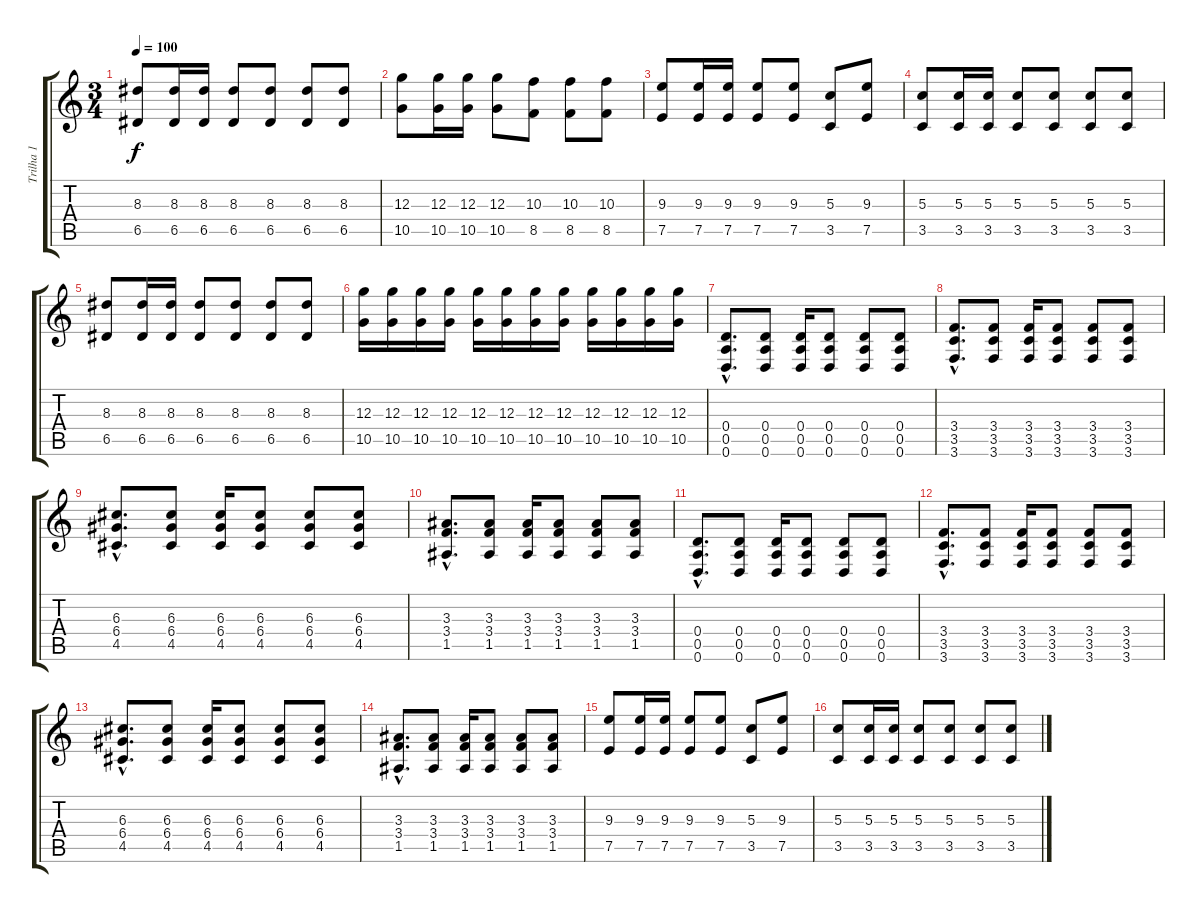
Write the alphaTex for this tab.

\track ("Trilha 1" "Trilha 1") {instrument distortionguitar}
\staff {score tabs}
\tuning (E4 B3 G3 D3 A2 D2) {hide}
\ts (3 4)
\tempo 100
\clef g2
\ks c
(8.3 6.5).8{dy f} (8.3 6.5).16 (8.3 6.5).16 (8.3 6.5).8 (8.3 6.5).8 (8.3 6.5).8 (8.3 6.5).8 |
(12.3 10.5).8 (12.3 10.5).16 (12.3 10.5).16 (12.3 10.5).8 (10.3 8.5).8 (10.3 8.5).8 (10.3 8.5).8 |
(9.3 7.5).8 (9.3 7.5).16 (9.3 7.5).16 (9.3 7.5).8 (9.3 7.5).8 (5.3 3.5).8 (9.3 7.5).8 |
(5.3 3.5).8 (5.3 3.5).16 (5.3 3.5).16 (5.3 3.5).8 (5.3 3.5).8 (5.3 3.5).8 (5.3 3.5).8 |
(8.3 6.5).8 (8.3 6.5).16 (8.3 6.5).16 (8.3 6.5).8 (8.3 6.5).8 (8.3 6.5).8 (8.3 6.5).8 |
(12.3 10.5).16 (12.3 10.5).16 (12.3 10.5).16 (12.3 10.5).16 (12.3 10.5).16 (12.3 10.5).16 (12.3 10.5).16 (12.3 10.5).16 (12.3 10.5).16 (12.3 10.5).16 (12.3 10.5).16 (12.3 10.5).16 |
(0.4{hac} 0.5{hac} 0.6{hac}).8{d} (0.4 0.5 0.6).8 (0.4 0.5 0.6).16 (0.4 0.5 0.6).8 (0.4 0.5 0.6).8 (0.4 0.5 0.6).8 |
(3.4{hac} 3.5{hac} 3.6{hac}).8{d} (3.4 3.5 3.6).8 (3.4 3.5 3.6).16 (3.4 3.5 3.6).8 (3.4 3.5 3.6).8 (3.4 3.5 3.6).8 |
(6.3{hac} 6.4{hac} 4.5{hac}).8{d} (6.3 6.4 4.5).8 (6.3 6.4 4.5).16 (6.3 6.4 4.5).8 (6.3 6.4 4.5).8 (6.3 6.4 4.5).8 |
(3.3{hac} 3.4{hac} 1.5{hac}).8{d} (3.3 3.4 1.5).8 (3.3 3.4 1.5).16 (3.3 3.4 1.5).8 (3.3 3.4 1.5).8 (3.3 3.4 1.5).8 |
(0.4{hac} 0.5{hac} 0.6{hac}).8{d} (0.4 0.5 0.6).8 (0.4 0.5 0.6).16 (0.4 0.5 0.6).8 (0.4 0.5 0.6).8 (0.4 0.5 0.6).8 |
(3.4{hac} 3.5{hac} 3.6{hac}).8{d} (3.4 3.5 3.6).8 (3.4 3.5 3.6).16 (3.4 3.5 3.6).8 (3.4 3.5 3.6).8 (3.4 3.5 3.6).8 |
(6.3{hac} 6.4{hac} 4.5{hac}).8{d} (6.3 6.4 4.5).8 (6.3 6.4 4.5).16 (6.3 6.4 4.5).8 (6.3 6.4 4.5).8 (6.3 6.4 4.5).8 |
(3.3{hac} 3.4{hac} 1.5{hac}).8{d} (3.3 3.4 1.5).8 (3.3 3.4 1.5).16 (3.3 3.4 1.5).8 (3.3 3.4 1.5).8 (3.3 3.4 1.5).8 |
(9.3 7.5).8 (9.3 7.5).16 (9.3 7.5).16 (9.3 7.5).8 (9.3 7.5).8 (5.3 3.5).8 (9.3 7.5).8 |
(5.3 3.5).8 (5.3 3.5).16 (5.3 3.5).16 (5.3 3.5).8 (5.3 3.5).8 (5.3 3.5).8 (5.3 3.5).8
